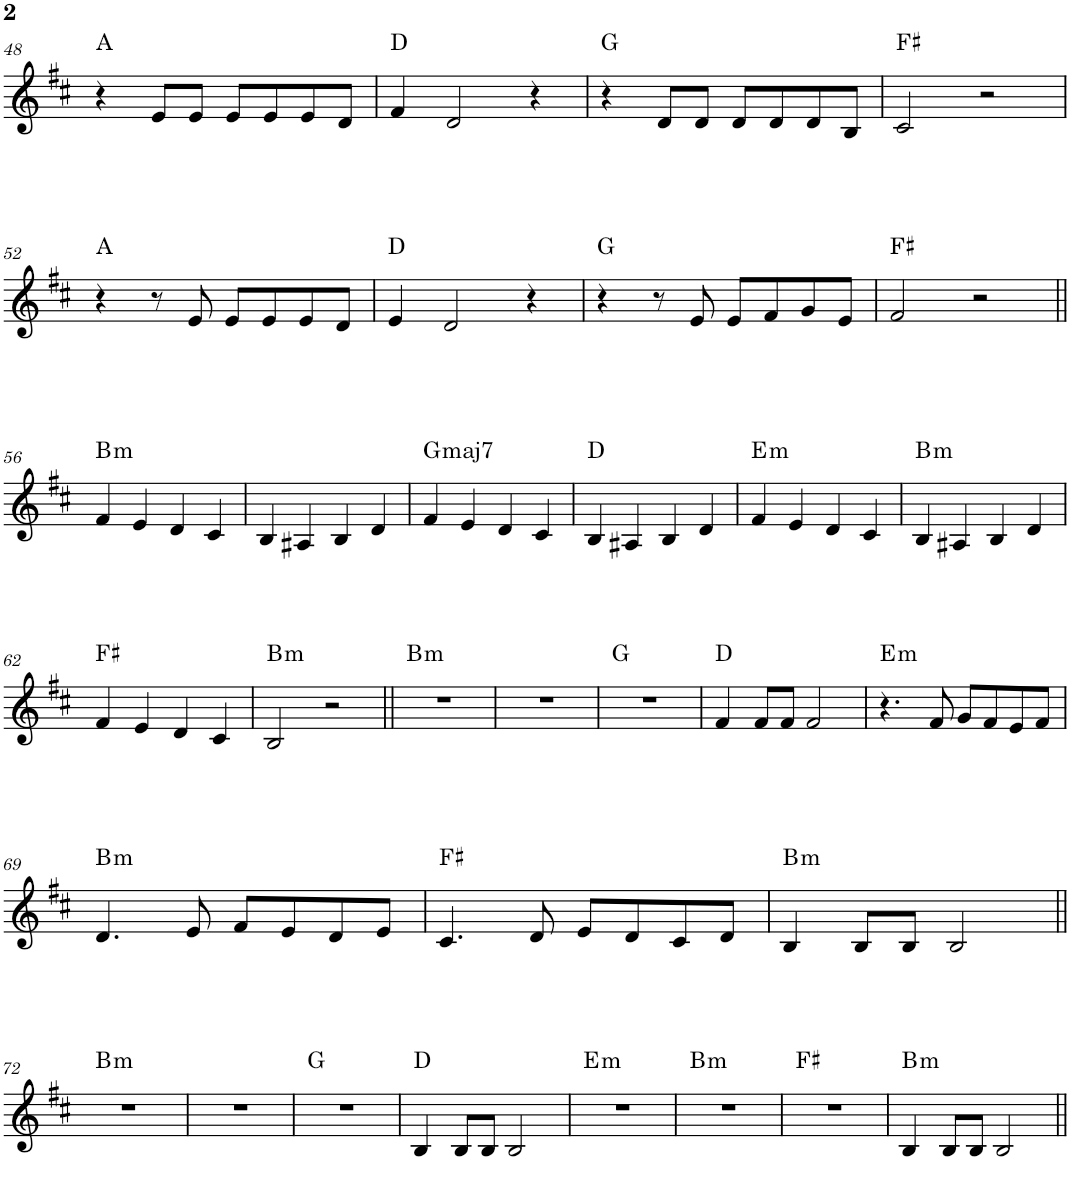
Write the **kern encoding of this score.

**kern	**harte
*part1	*part1
*staff1	*
*I"Voice	*
*I'Vc.	*
!!LO:PB:g=z
*clefG2	*
*k[f#c#]	*
*M4/4	*
=48	=48
4r	A:maj
8e/L	.
8e/J	.
8e/L	.
8e/	.
8e/	.
8d/J	.
=49	=49
4f#/	D:maj
2d/	.
4r	.
=50	=50
4r	G:maj
8d/L	.
8d/J	.
8d/L	.
8d/	.
8d/	.
8B/J	.
=51	=51
2c#/	F#:maj
2r	.
!!LO:LB:g=z
=52	=52
4r	A:maj
8r	.
8e/	.
8e/L	.
8e/	.
8e/	.
8d/J	.
=53	=53
4e/	D:maj
2d/	.
4r	.
=54	=54
4r	G:maj
8r	.
8e/	.
8e/L	.
8f#/	.
8g/	.
8e/J	.
=55	=55
2f#/	F#:maj
2r	.
!!LO:LB:g=z
=56||	=56||
!	!LO:H:kt=m
4f#/	B:min
4e/	.
4d/	.
4c#/	.
=57	=57
4B/	.
4A#X/	.
4B/	.
4d/	.
=58	=58
!	!LO:H:kt=maj7
4f#/	G:maj7
4e/	.
4d/	.
4c#/	.
=59	=59
4B/	D:maj
4A#X/	.
4B/	.
4d/	.
=60	=60
!	!LO:H:kt=m
4f#/	E:min
4e/	.
4d/	.
4c#/	.
=61	=61
!	!LO:H:kt=m
4B/	B:min
4A#X/	.
4B/	.
4d/	.
!!LO:LB:g=z
=62	=62
4f#/	F#:maj
4e/	.
4d/	.
4c#/	.
=63	=63
!	!LO:H:kt=m
2B/	B:min
2r	.
=64||	=64||
!	!LO:H:kt=m
1r	B:min
=65	=65
1r	.
=66	=66
1r	G:maj
=67	=67
4f#/	D:maj
8f#/L	.
8f#/J	.
2f#/	.
=68	=68
!	!LO:H:kt=m
4.r	E:min
8f#/	.
8g/L	.
8f#/	.
8e/	.
8f#/J	.
!!LO:LB:g=z
=69	=69
!	!LO:H:kt=m
4.d/	B:min
8e/	.
8f#/L	.
8e/	.
8d/	.
8e/J	.
=70	=70
4.c#/	F#:maj
8d/	.
8e/L	.
8d/	.
8c#/	.
8d/J	.
=71	=71
!	!LO:H:kt=m
4B/	B:min
8B/L	.
8B/J	.
2B/	.
!!LO:LB:g=z
=72||	=72||
!	!LO:H:kt=m
1r	B:min
=73	=73
1r	.
=74	=74
1r	G:maj
=75	=75
4B/	D:maj
8B/L	.
8B/J	.
2B/	.
=76	=76
!	!LO:H:kt=m
1r	E:min
=77	=77
!	!LO:H:kt=m
1r	B:min
=78	=78
1r	F#:maj
=79	=79
!	!LO:H:kt=m
4B/	B:min
8B/L	.
8B/J	.
2B/	.
=||	=||
*-	*-
